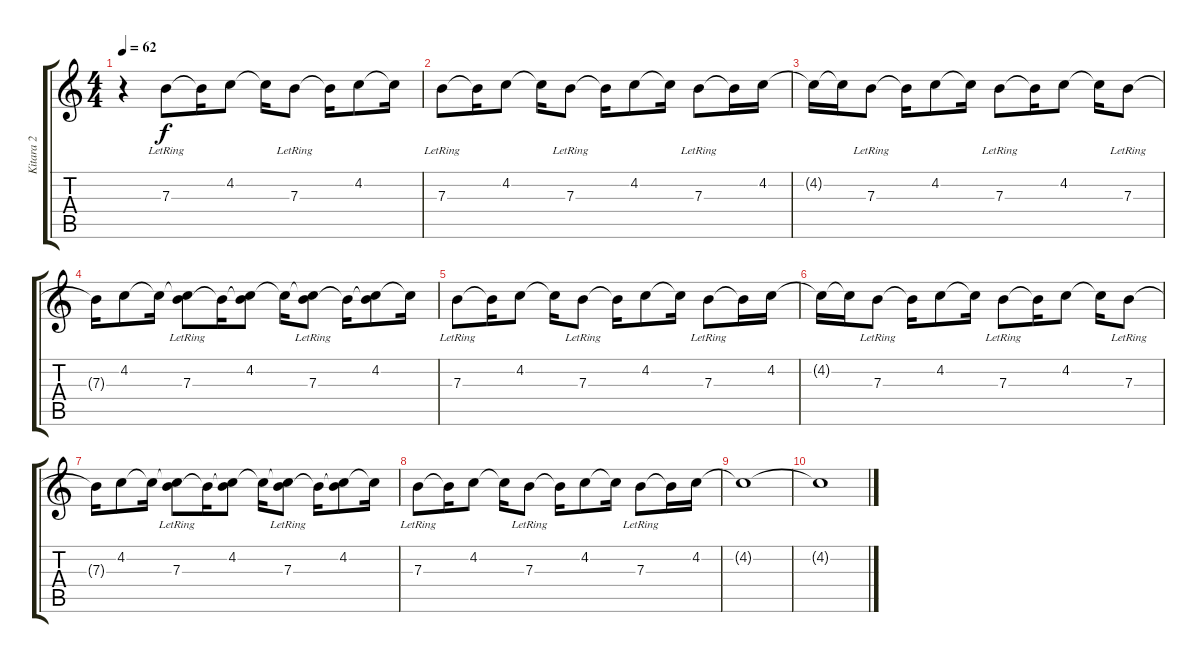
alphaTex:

\track ("Kitara 2 " "Kitara 2 ") {instrument distortionguitar}
\staff {score tabs}
\tuning (Db4 Ab3 E3 B2 Gb2 B1) {hide}
\ts (4 4)
\tempo 62
\clef g2
\ks c
r.4{dy f} 7.3{lr}.8 7.3{t}.16 4.2.8 4.2{t}.16 7.3{lr}.8 7.3{t}.16 4.2.8 4.2{t}.16 |
7.3{lr}.8 7.3{t}.16 4.2.8 4.2{t}.16 7.3{lr}.8 7.3{t}.16 4.2.8 4.2{t}.16 7.3{lr}.8 7.3{t}.16 4.2.16 |
4.2{t}.16 4.2{t}.16 7.3{lr}.8 7.3{t}.16 4.2.8 4.2{t}.16 7.3{lr}.8 7.3{t}.16 4.2.8 4.2{t}.16 7.3{lr}.8 |
7.3{t}.16 4.2.8 4.2{t}.16 (4.2{t} 7.3{lr}).8 7.3{t}.16 (4.2 7.3{t}).8 4.2{t}.16 (4.2{t} 7.3{lr}).8 7.3{t}.16 (4.2 7.3{t}).8 4.2{t}.16 |
7.3{lr}.8 7.3{t}.16 4.2.8 4.2{t}.16 7.3{lr}.8 7.3{t}.16 4.2.8 4.2{t}.16 7.3{lr}.8 7.3{t}.16 4.2.16 |
4.2{t}.16 4.2{t}.16 7.3{lr}.8 7.3{t}.16 4.2.8 4.2{t}.16 7.3{lr}.8 7.3{t}.16 4.2.8 4.2{t}.16 7.3{lr}.8 |
7.3{t}.16 4.2.8 4.2{t}.16 (4.2{t} 7.3{lr}).8 7.3{t}.16 (4.2 7.3{t}).8 4.2{t}.16 (4.2{t} 7.3{lr}).8 7.3{t}.16 (4.2 7.3{t}).8 4.2{t}.16 |
7.3{lr}.8 7.3{t}.16 4.2.8 4.2{t}.16 7.3{lr}.8 7.3{t}.16 4.2.8 4.2{t}.16 7.3{lr}.8 7.3{t}.16 4.2.16 |
4.2{t}.1{volume 0} |
4.2{t}.1
